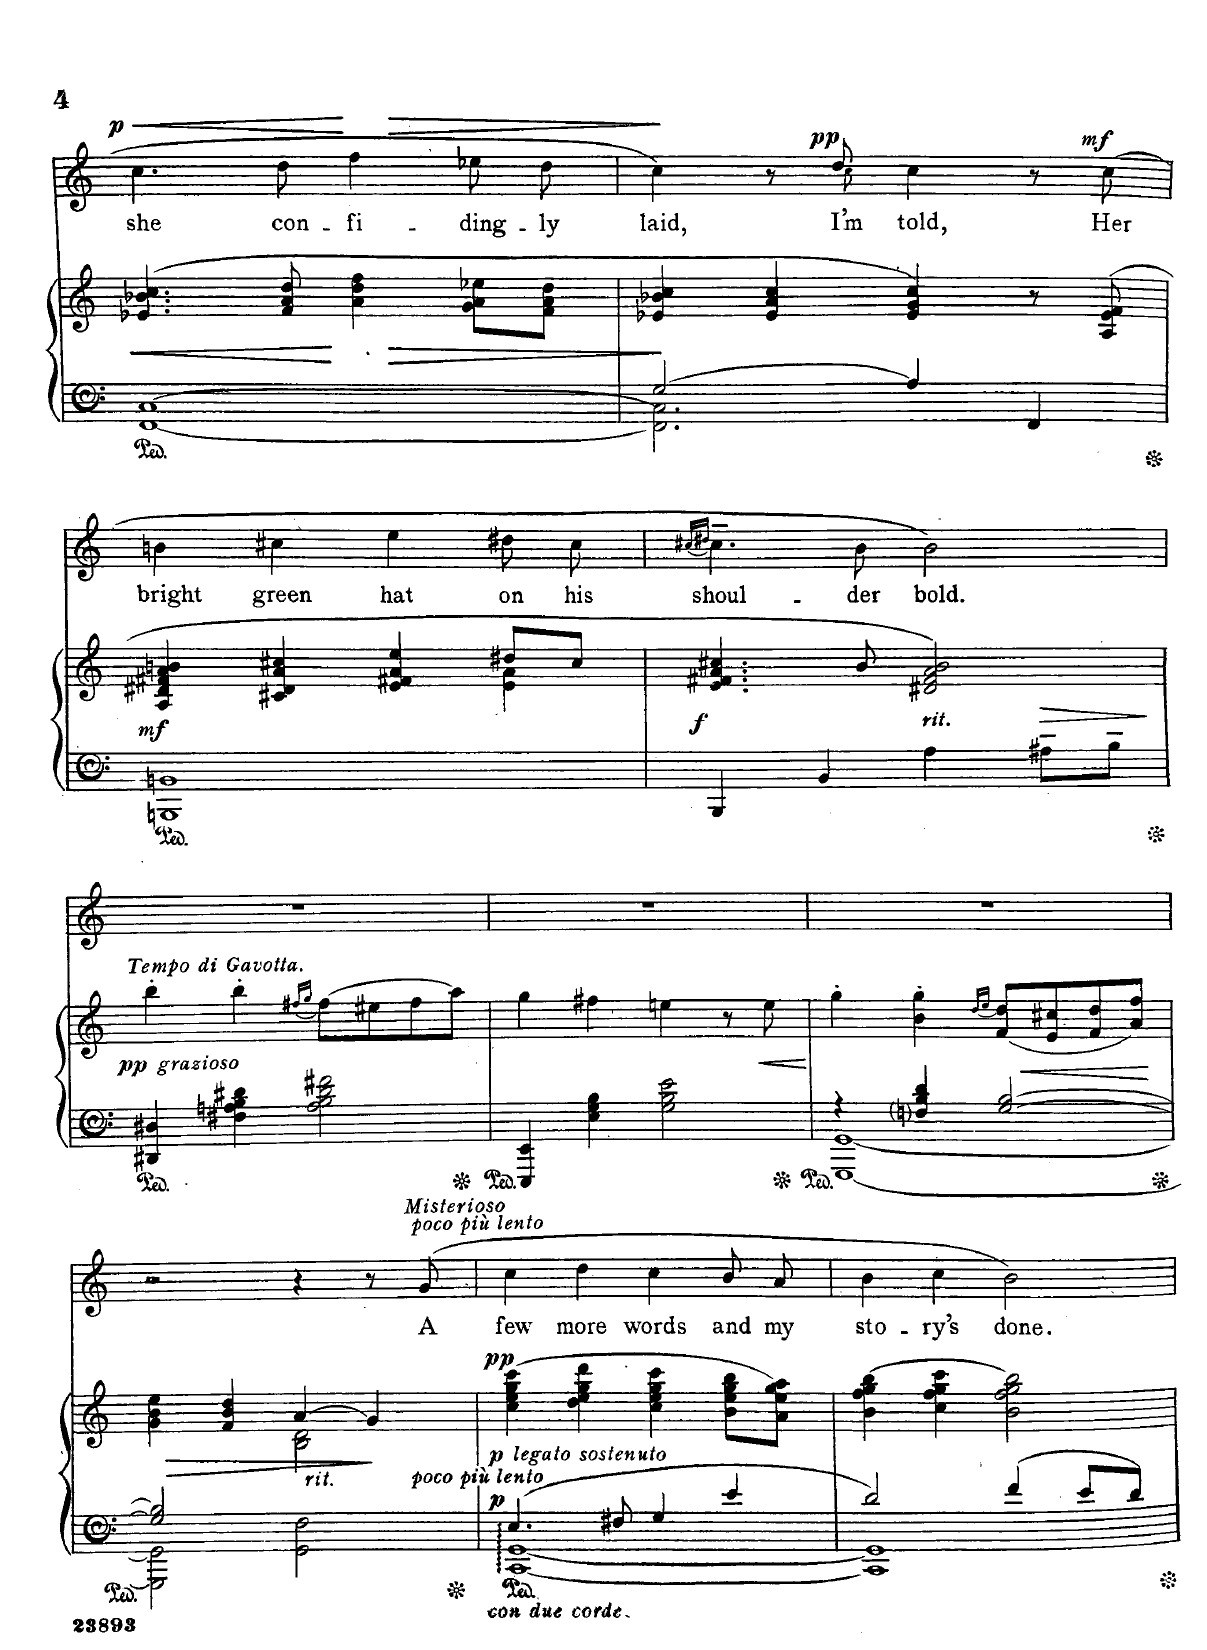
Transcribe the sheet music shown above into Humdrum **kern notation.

**kern	**kern	**dynam	**kern	**text	**dynam
*part2	*part2	*part2	*part1	*part1	*part1
*staff3	*staff2	*staff2/3	*staff1	*staff1	*staff1
*I"Piano	*	*	*I"Voice	*	*
*I'Pno	*	*	*	*	*
*clefF4	*clefG2	*	*clefG2	*	*
*k[]	*k[]	*	*k[]	*	*
*M4/4	*M4/4	*	*M4/4	*	*
*met(c)	*met(c)	*	*met(c)	*	*
=37	=37	=37	=37	=37	=37
!	!	!LO:HP:b	!	!	!LO:HP:b
!	!	!	!	!	!LO:DY:n=1:a
[<1FF [1C	(4.e-X/ 4.b-X/ 4.cc/	<	4.cc\	she	< p
.	8f/ 8a/ 8dd/	.	8dd\	con-	.
!	!	!LO:HP:n=1:b	!	!	!LO:HP:n=1:b
.	4a\ 4dd\ 4ff\	[ >	4ff\	-fi-	[ >
.	8g\ 8a\ 8ee-X\L	.	8ee-X\	-ding-	.
.	8f\ 8a\ 8dd\J	.	8dd\	-ly	.
=38	=38	=38	=38	=38	=38
*^	*	*	*^	*	*
2G/	2.FF\] 2.C\]	4e-X/ 4b-X/ 4cc/	.	4cc\	4.ryy	laid,	.
.	.	4e-/ 4a/ 4cc/	]	8r	.	.	]
!	!	!	!	!	!	!	!LO:DY:a
.	.	.	.	8dd/	8cc\	I'm	pp
4A/	.	4e-/ 4g/ 4cc/)	.	4cc\	2ryy	told,	.
4FF/	4ryy	8r	.	8r	.	.	.
!	!	!	!	!	!	!	!LO:DY:a
.	.	8A/ 8e-/ 8f/	.	(8cc\	.	Her	mf
*v	*v	*	*	*v	*v	*	*
=39	=39	=39	=39	=39	=39
*	*^	*	*	*	*
!	!	!	!LO:DY:b	!	!	!
1BBBn 1BBn	(4A/ 4d#X/ 4f#X/ 4a/ 4bn/	2.ryy	mf	4bn\	bright	.
.	4c#X/ 4d#/ 4a/ 4cc#X/	.	.	4cc#X\	green	.
.	4e/ 4f#X/ 4a/ 4ee/	.	.	4ee\	hat	.
.	8dd#X/L	4e\ 4a\	.	8dd#X\	on	.
.	8cc#/J	.	.	8cc#\	his	.
*	*v	*v	*	*	*	*
=40	=40	=40	=40	=40	=40
.	.	.	(16qcc#X/LL	.	.
.	.	.	16qdd#X/JJ)	.	.
!	!	!LO:DY:b	!	!	!
4BBB/	4.e/ 4.f#X/ 4.a/ 4.cc#X/	f	4.cc#~\	shoul-	.
4BB/	.	.	.	.	.
.	8b/	.	8b\	-der	.
!	!LO:TX:i:t=rit.	!	!	!	!
4A\	2d#X/ 2f#/ 2a/ 2b/)	.	2b\)	bold.	.
8A#X~\L	.	.	.	.	.
8B~\J	.	.	.	.	.
=41	=41	=41	=41	=41	=41
!	!LO:TX:i:t=grazioso	!	!	!	!
!	!LO:TX:i:t=Tempo di Gavotta	!	!	!	!
!	!	!LO:DY:b	!	!	!
4DD#X/ 4D#X/	4bb'\	pp	1r	.	.
4F#X\ 4An\ 4B\ 4d#X\	4bb'\	.	.	.	.
.	(16qff#X/LL	.	.	.	.
.	16qgg/JJ)	.	.	.	.
2A\ 2B\ 2d#\ 2f#X\	(8ff#\L	.	.	.	.
.	8ee#X\	.	.	.	.
.	8ff#\	.	.	.	.
.	8aa\J)	.	.	.	.
=42	=42	=42	=42	=42	=42
4EEE/ 4EE/	4gg\	.	1r	.	.
4E\ 4G\ 4B\	4ff#X\	.	.	.	.
2G\ 2B\ 2e\	4een\	.	.	.	.
.	8r	.	.	.	.
!	!	!LO:HP:b	!	!	!
.	8ee\	<	.	.	.
.	.	[	.	.	.
=43	=43	=43	=43	=43	=43
*^	*	*	*	*	*
4r	[1GGG [1GG	4gg'\	.	1r	.	.
4Fni/ 4B/ 4d/	.	4b\' 4gg\'	.	.	.	.
.	.	(16qdd/LL	.	.	.	.
.	.	16qee/JJ)	.	.	.	.
[2G/ [2B/	.	(8f/ 8dd/L	.	.	.	.
.	.	8e/ 8cc#X/	.	.	.	.
.	.	8f/ 8dd/	.	.	.	.
.	.	8a/ 8ff/J)	.	.	.	.
=44	=44	=44	=44	=44	=44	=44
!	!	!	!LO:HP:b	!	!	!
*	*	*^	*	*	*	*
2G/] 2B/]	2GGG\] 2GG\]	4g\ 4b\ 4ee\	2ryy	>	2r	.	.
.	.	4f/ 4b/ 4dd/	.	.	.	.	.
!LO:TX:i:t=rit.	!	!	!	!	!	!	!
2GG\ 2F\	2ryy	(4a/	2B\ 2d\	.	4r	.	.
.	.	4g/)	.	.	8r	.	.
!	!	!	!	!	!LO:TX:i:t=Misterioso	!	!
!	!	!	!	!	!LO:TX:t=poco più lento	!	!
.	.	.	.	.	(8g/	A	.
*v	*v	*	*	*	*	*	*
*	*v	*v	*	*	*	*
.	.	]	.	.	.
=45	=45	=45	=45	=45	=45
*^	*	*	*	*	*
!	!	!LO:TX:i:t=legato sostenuto	!	!	!	!
!	!	!LO:TX:i:t=poco più lento	!	!	!	!
!LO:TX:i:t=con due corde	!	!	!	!	!	!
!	!	!	!LO:DY:a=2	!	!	!
!	!	!	!LO:DY:n=1:b	!	!	!
!	!	!	!LO:DY:n=2:a	!	!	!
4.E/	[1CC [1GG	(4cc\ 4ee\ 4gg\ 4ccc\	p p pp	4cc\	few	.
.	.	4dd\ 4ee\ 4gg\ 4ddd\	.	4dd\	more	.
8F#X/	.	.	.	.	.	.
4G/	.	4cc\ 4ee\ 4gg\ 4ccc\	.	4cc\	words	.
4e/	.	8b\ 8ee\ 8gg\ 8bb\L	.	8b/	and	.
.	.	8a\ 8ee\ 8gg\ 8aa\J)	.	8a/	my	.
=46	=46	=46	=46	=46	=46	=46
2d/	1CC] 1GG]	4b\ 4ff\ 4gg\ 4bb\	.	4b\	sto-	.
.	.	4cc\ 4ff\ 4gg\ 4ccc\	.	4cc\	-ry's	.
4f/	.	2r	.	2b\)	done.	.
8e/L	.	.	.	.	.	.
8d/J	.	.	.	.	.	.
*v	*v	*	*	*	*	*
=	=	=	=	=	=
*-	*-	*-	*-	*-	*-
